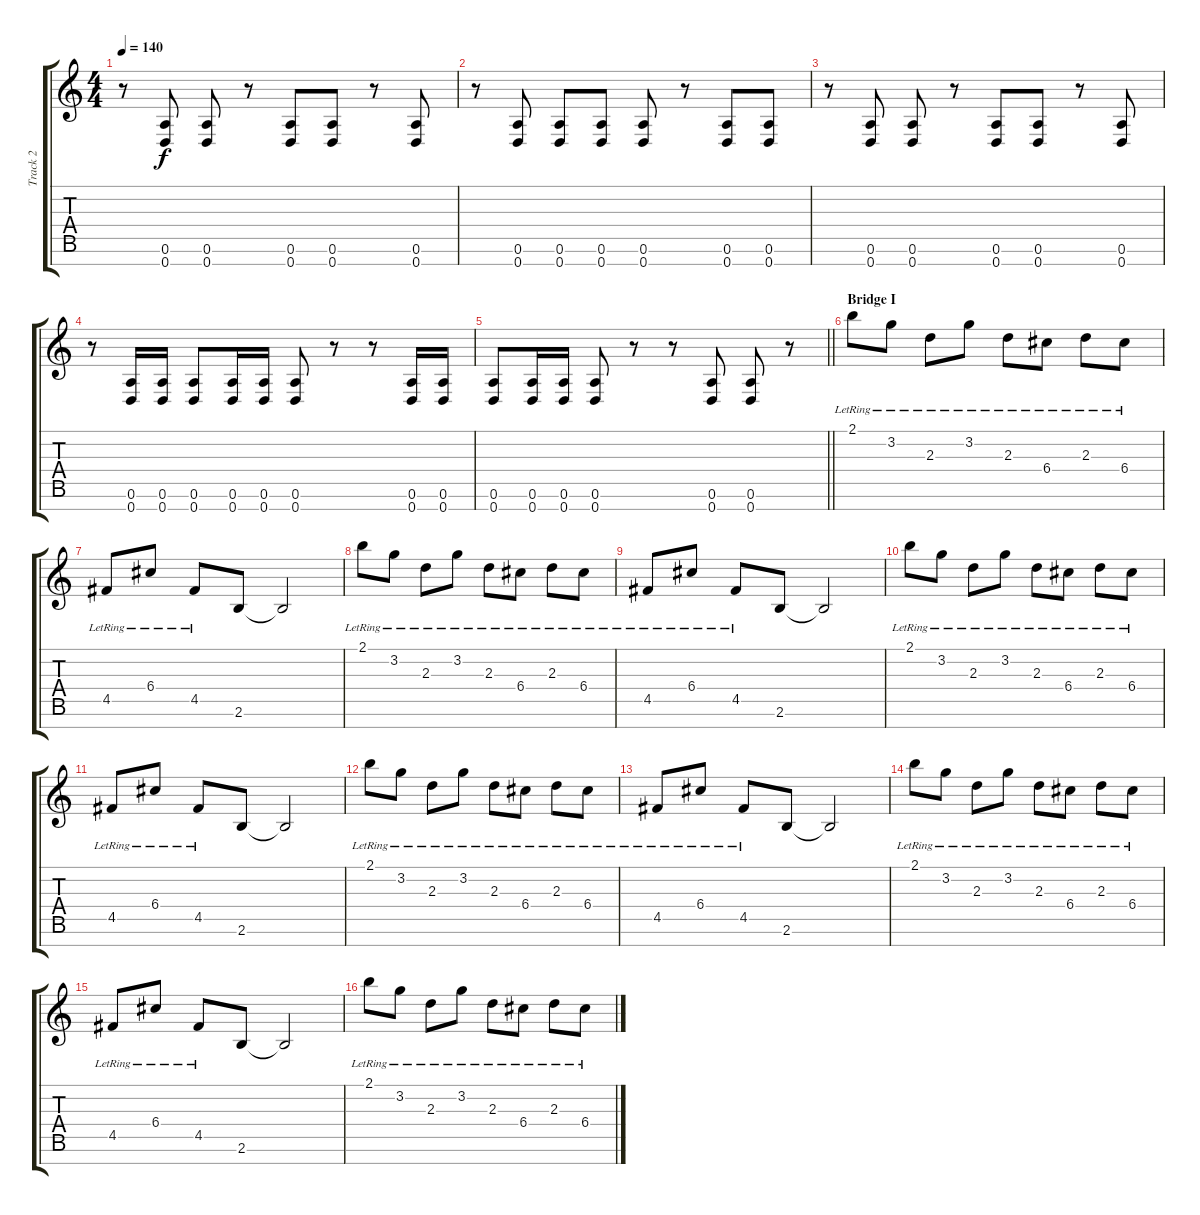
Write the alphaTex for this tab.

\track ("Track 2" "Track 2") {instrument distortionguitar}
\staff {score tabs}
\tuning (A4 E4 C4 G3 D3 A2 D2) {hide}
\ts (4 4)
\tempo 140
\clef g2
\ks c
r.8{dy f} (0.6 0.7).8 (0.6 0.7).8 r.8 (0.6 0.7).8 (0.6 0.7).8 r.8 (0.6 0.7).8 |
r.8{instrument distortionguitar} (0.6 0.7).8 (0.6 0.7).8 (0.6 0.7).8 (0.6 0.7).8 r.8 (0.6 0.7).8 (0.6 0.7).8 |
r.8 (0.6 0.7).8 (0.6 0.7).8 r.8 (0.6 0.7).8 (0.6 0.7).8 r.8 (0.6 0.7).8 |
r.8 (0.6 0.7).16 (0.6 0.7).16 (0.6 0.7).8 (0.6 0.7).16 (0.6 0.7).16 (0.6 0.7).8 r.8 r.8 (0.6 0.7).16 (0.6 0.7).16 |
\barLineRight lightlight
(0.6 0.7).8 (0.6 0.7).16 (0.6 0.7).16 (0.6 0.7).8 r.8 r.8 (0.6 0.7).8 (0.6 0.7).8 r.8 |
\section ("" "Bridge I")
2.1{lr}.8{volume 8} 3.2{lr}.8 2.3{lr}.8 3.2{lr}.8 2.3{lr}.8 6.4{lr}.8 2.3{lr}.8 6.4{lr}.8 |
4.5{lr}.8 6.4{lr}.8 4.5{lr}.8 2.6.8 2.6{t}.2 |
2.1{lr}.8 3.2{lr}.8 2.3{lr}.8 3.2{lr}.8 2.3{lr}.8 6.4{lr}.8 2.3{lr}.8 6.4{lr}.8 |
4.5{lr}.8 6.4{lr}.8 4.5{lr}.8 2.6.8 2.6{t}.2 |
2.1{lr}.8 3.2{lr}.8 2.3{lr}.8 3.2{lr}.8 2.3{lr}.8 6.4{lr}.8 2.3{lr}.8 6.4{lr}.8 |
4.5{lr}.8 6.4{lr}.8 4.5{lr}.8 2.6.8 2.6{t}.2 |
2.1{lr}.8 3.2{lr}.8 2.3{lr}.8 3.2{lr}.8 2.3{lr}.8 6.4{lr}.8 2.3{lr}.8 6.4{lr}.8 |
4.5{lr}.8 6.4{lr}.8 4.5{lr}.8 2.6.8 2.6{t}.2 |
2.1{lr}.8 3.2{lr}.8 2.3{lr}.8 3.2{lr}.8 2.3{lr}.8 6.4{lr}.8 2.3{lr}.8 6.4{lr}.8 |
4.5{lr}.8 6.4{lr}.8 4.5{lr}.8 2.6.8 2.6{t}.2 |
2.1{lr}.8 3.2{lr}.8 2.3{lr}.8 3.2{lr}.8 2.3{lr}.8 6.4{lr}.8 2.3{lr}.8 6.4{lr}.8
